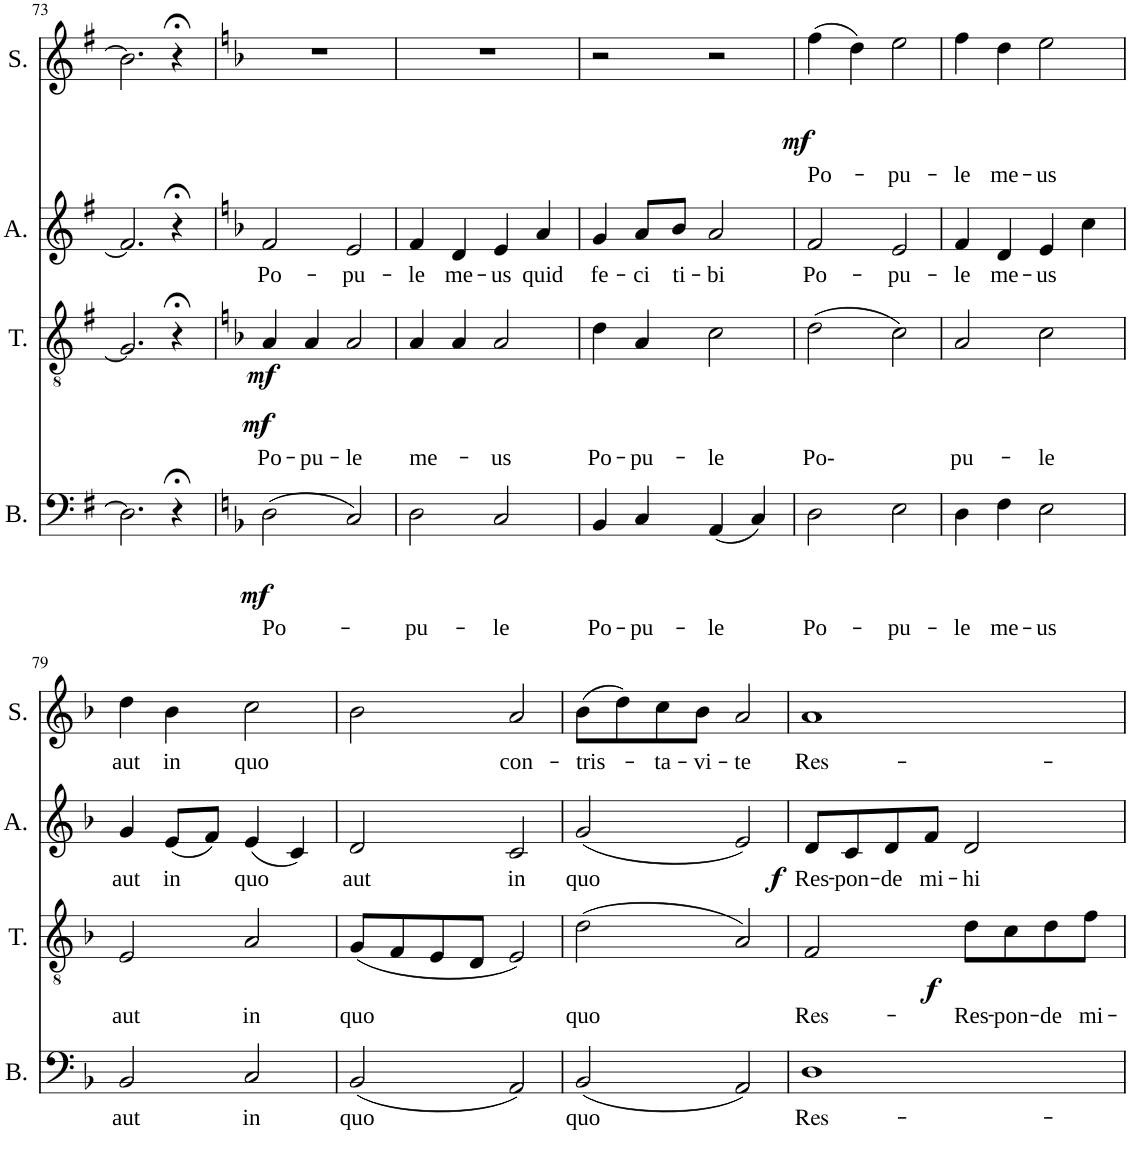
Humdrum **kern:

**kern	**text	**dynam	**kern	**text	**dynam	**kern	**text	**dynam	**kern	**text	**dynam
*part4	*part4	*part4	*part3	*part3	*part3	*part2	*part2	*part2	*part1	*part1	*part1
*staff4	*staff4	*staff4	*staff3	*staff3	*staff3	*staff2	*staff2	*staff2	*staff1	*staff1	*staff1
*I"Bass	*	*	*I"Tenor	*	*	*I"Alto	*	*	*I"Soprano	*	*
*I'B.	*	*	*I'T.	*	*	*I'A.	*	*	*I'S.	*	*
!!LO:PB:g=z
*clefF4	*	*	*clefGv2	*	*	*clefG2	*	*	*clefG2	*	*
*k[f#]	*	*	*k[f#]	*	*	*k[f#]	*	*	*k[f#]	*	*
*M4/4	*	*	*M4/4	*	*	*M4/4	*	*	*M4/4	*	*
=73	=73	=73	=73	=73	=73	=73	=73	=73	=73	=73	=73
2.D\]	.	.	2.G/]	.	.	2.f#/]	.	.	2.b\]	.	.
4r;<	.	.	4r;<	.	.	4r;<	.	.	4r;<	.	.
=74	=74	=74	=74	=74	=74	=74	=74	=74	=74	=74	=74
*k[b-]	*	*	*k[b-]	*	*	*k[b-]	*	*	*k[b-]	*	*
!	!LO:LY:b	!LO:DY:b	!	!LO:LY:b	!LO:DY:b	!	!LO:LY:b	!	!	!	!
!	!	!	!	!	!LO:DY:n=1:b	!	!	!	!	!	!
(2D\	Po-	mf	4A/	Po-	mf mf	2f/	Po-	.	1r	.	.
!	!	!	!	!LO:LY:b	!	!	!	!	!	!	!
.	.	.	4A/	-pu-	.	.	.	.	.	.	.
!	!	!	!	!LO:LY:b	!	!	!LO:LY:b	!	!	!	!
2C/)	.	.	2A/	-le	.	2e/	-pu-	.	.	.	.
=75	=75	=75	=75	=75	=75	=75	=75	=75	=75	=75	=75
!	!LO:LY:b	!	!	!LO:LY:b	!	!	!LO:LY:b	!	!	!	!
2D\	-pu-	.	4A/	me-	.	4f/	-le	.	1r	.	.
!	!	!	!	!	!	!	!LO:LY:b	!	!	!	!
.	.	.	4A/	.	.	4d/	me-	.	.	.	.
!	!LO:LY:b	!	!	!LO:LY:b	!	!	!LO:LY:b	!	!	!	!
2C/	-le	.	2A/	-us	.	4e/	-us	.	.	.	.
!	!	!	!	!	!	!	!LO:LY:b	!	!	!	!
.	.	.	.	.	.	4a/	quid	.	.	.	.
=76	=76	=76	=76	=76	=76	=76	=76	=76	=76	=76	=76
!	!LO:LY:b	!	!	!LO:LY:b	!	!	!LO:LY:b	!	!	!	!
4BB-/	Po-	.	4d\	Po-	.	4g/	fe-	.	2r	.	.
!	!LO:LY:b	!	!	!LO:LY:b	!	!	!LO:LY:b	!	!	!	!
4C/	-pu-	.	4A/	-pu-	.	8a/L	-ci	.	.	.	.
!	!	!	!	!	!	!	!LO:LY:b	!	!	!	!
.	.	.	.	.	.	8b-/J	ti-	.	.	.	.
!	!LO:LY:b	!	!	!LO:LY:b	!	!	!LO:LY:b	!	!	!	!
(4AA/	-le	.	2c\	-le	.	2a/	-bi	.	2r	.	.
4C/)	.	.	.	.	.	.	.	.	.	.	.
=77	=77	=77	=77	=77	=77	=77	=77	=77	=77	=77	=77
!	!LO:LY:b	!	!	!LO:LY:b	!	!	!LO:LY:b	!	!	!LO:LY:b	!LO:DY:b
2D\	Po-	.	(2d\	Po-	.	2f/	Po-	.	(4ff\	Po-	mf
.	.	.	.	.	.	.	.	.	4dd\)	.	.
!	!LO:LY:b	!	!	!	!	!	!LO:LY:b	!	!	!LO:LY:b	!
2E\	-pu-	.	2c\)	.	.	2e/	-pu-	.	2ee\	-pu-	.
=78	=78	=78	=78	=78	=78	=78	=78	=78	=78	=78	=78
!	!LO:LY:b	!	!	!LO:LY:b	!	!	!LO:LY:b	!	!	!LO:LY:b	!
4D\	-le	.	2A/	pu-	.	4f/	-le	.	4ff\	-le	.
!	!LO:LY:b	!	!	!	!	!	!LO:LY:b	!	!	!LO:LY:b	!
4F\	me-	.	.	.	.	4d/	me-	.	4dd\	me-	.
!	!LO:LY:b	!	!	!LO:LY:b	!	!	!LO:LY:b	!	!	!LO:LY:b	!
2E\	-us	.	2c\	-le	.	4e/	-us	.	2ee\	-us	.
.	.	.	.	.	.	4cc\	.	.	.	.	.
!!LO:LB:g=z
=79	=79	=79	=79	=79	=79	=79	=79	=79	=79	=79	=79
!	!LO:LY:b	!	!	!LO:LY:b	!	!	!LO:LY:b	!	!	!LO:LY:b	!
2BB-/	aut	.	2E/	aut	.	4g/	aut	.	4dd\	aut	.
!	!	!	!	!	!	!	!LO:LY:b	!	!	!LO:LY:b	!
.	.	.	.	.	.	(8e/L	in	.	4b-\	in	.
.	.	.	.	.	.	8f/J)	.	.	.	.	.
!	!LO:LY:b	!	!	!LO:LY:b	!	!	!LO:LY:b	!	!	!LO:LY:b	!
2C/	in	.	2A/	in	.	(4e/	quo	.	2cc\	quo	.
.	.	.	.	.	.	4c/)	.	.	.	.	.
=80	=80	=80	=80	=80	=80	=80	=80	=80	=80	=80	=80
!	!LO:LY:b	!	!	!LO:LY:b	!	!	!LO:LY:b	!	!	!	!
(2BB-/	quo	.	(8G/L	quo	.	2d/	aut	.	2b-\	.	.
.	.	.	8F/	.	.	.	.	.	.	.	.
.	.	.	8E/	.	.	.	.	.	.	.	.
.	.	.	8D/J	.	.	.	.	.	.	.	.
!	!	!	!	!	!	!	!LO:LY:b	!	!	!LO:LY:b	!
2AA/)	.	.	2E/)	.	.	2c/	in	.	2a/	con-	.
=81	=81	=81	=81	=81	=81	=81	=81	=81	=81	=81	=81
!	!LO:LY:b	!	!	!LO:LY:b	!	!	!LO:LY:b	!	!	!LO:LY:b	!
(2BB-/	quo	.	(2d\	quo	.	(2g/	quo	.	(8b-\L	-tris-	.
.	.	.	.	.	.	.	.	.	8dd\)	.	.
!	!	!	!	!	!	!	!	!	!	!LO:LY:b	!
.	.	.	.	.	.	.	.	.	8cc\	-ta-	.
!	!	!	!	!	!	!	!	!	!	!LO:LY:b	!
.	.	.	.	.	.	.	.	.	8b-\J	-vi-	.
!	!	!	!	!	!	!	!	!	!	!LO:LY:b	!
2AA/)	.	.	2A/)	.	.	2e/)	.	.	2a/	-te	.
=82	=82	=82	=82	=82	=82	=82	=82	=82	=82	=82	=82
!	!LO:LY:b	!	!	!LO:LY:b	!	!	!LO:LY:b	!LO:DY:b	!	!LO:LY:b	!
1D	Res-	.	2F/	Res-	.	8d/L	Res-	f	1a	Res-	.
!	!	!	!	!	!	!	!LO:LY:b	!	!	!	!
.	.	.	.	.	.	8c/	-pon-	.	.	.	.
!	!	!	!	!	!	!	!LO:LY:b	!	!	!	!
.	.	.	.	.	.	8d/	-de	.	.	.	.
!	!	!	!	!	!	!	!LO:LY:b	!	!	!	!
.	.	.	.	.	.	8f/J	mi-	.	.	.	.
!	!	!	!	!LO:LY:b	!LO:DY:b	!	!LO:LY:b	!	!	!	!
.	.	.	8d\L	-Res-	f	2d/	-hi	.	.	.	.
!	!	!	!	!LO:LY:b	!	!	!	!	!	!	!
.	.	.	8c\	-pon-	.	.	.	.	.	.	.
!	!	!	!	!LO:LY:b	!	!	!	!	!	!	!
.	.	.	8d\	-de	.	.	.	.	.	.	.
!	!	!	!	!LO:LY:b	!	!	!	!	!	!	!
.	.	.	8f\J	mi-	.	.	.	.	.	.	.
=	=	=	=	=	=	=	=	=	=	=	=
*-	*-	*-	*-	*-	*-	*-	*-	*-	*-	*-	*-
